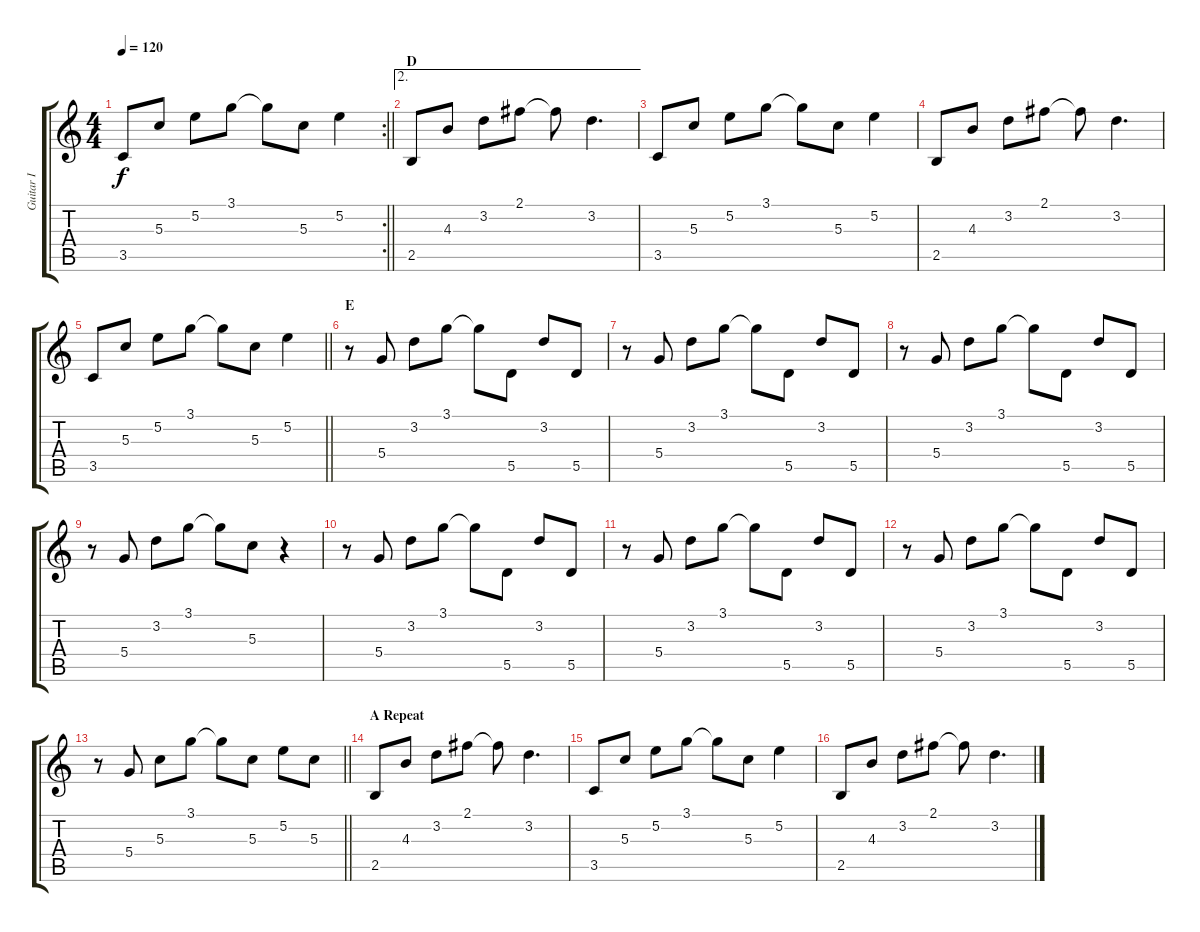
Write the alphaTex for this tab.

\track ("Guitar I" "Guitar I") {instrument distortionguitar}
\staff {score tabs}
\tuning (E4 B3 G3 D3 A2 E2) {hide}
\rc 2
\ts (4 4)
\tempo 120
\clef g2
\barLineRight lightlight
\ks c
3.5.8{dy f} 5.3.8 5.2.8 3.1.8 3.1{t}.8 5.3.8 5.2.4 |
\ae 2
\section ("" "D")
2.5.8 4.3.8 3.2.8 2.1.8 2.1{t}.8 3.2.4{d} |
3.5.8 5.3.8 5.2.8 3.1.8 3.1{t}.8 5.3.8 5.2.4 |
2.5.8 4.3.8 3.2.8 2.1.8 2.1{t}.8 3.2.4{d} |
\barLineRight lightlight
3.5.8 5.3.8 5.2.8 3.1.8 3.1{t}.8 5.3.8 5.2.4 |
\section ("" "E")
r.8 5.4.8 3.2.8 3.1.8 3.1{t}.8 5.5.8 3.2.8 5.5.8 |
r.8 5.4.8 3.2.8 3.1.8 3.1{t}.8 5.5.8 3.2.8 5.5.8 |
r.8 5.4.8 3.2.8 3.1.8 3.1{t}.8 5.5.8 3.2.8 5.5.8 |
r.8 5.4.8 3.2.8 3.1.8 3.1{t}.8 5.3.8 r.4 |
r.8 5.4.8 3.2.8 3.1.8 3.1{t}.8 5.5.8 3.2.8 5.5.8 |
r.8 5.4.8 3.2.8 3.1.8 3.1{t}.8 5.5.8 3.2.8 5.5.8 |
r.8 5.4.8 3.2.8 3.1.8 3.1{t}.8 5.5.8 3.2.8 5.5.8 |
\barLineRight lightlight
r.8 5.4.8 5.3.8 3.1.8 3.1{t}.8 5.3.8 5.2.8 5.3.8 |
\section ("" "A Repeat")
2.5.8 4.3.8 3.2.8 2.1.8 2.1{t}.8 3.2.4{d} |
3.5.8 5.3.8 5.2.8 3.1.8 3.1{t}.8 5.3.8 5.2.4 |
2.5.8 4.3.8 3.2.8 2.1.8 2.1{t}.8 3.2.4{d}
